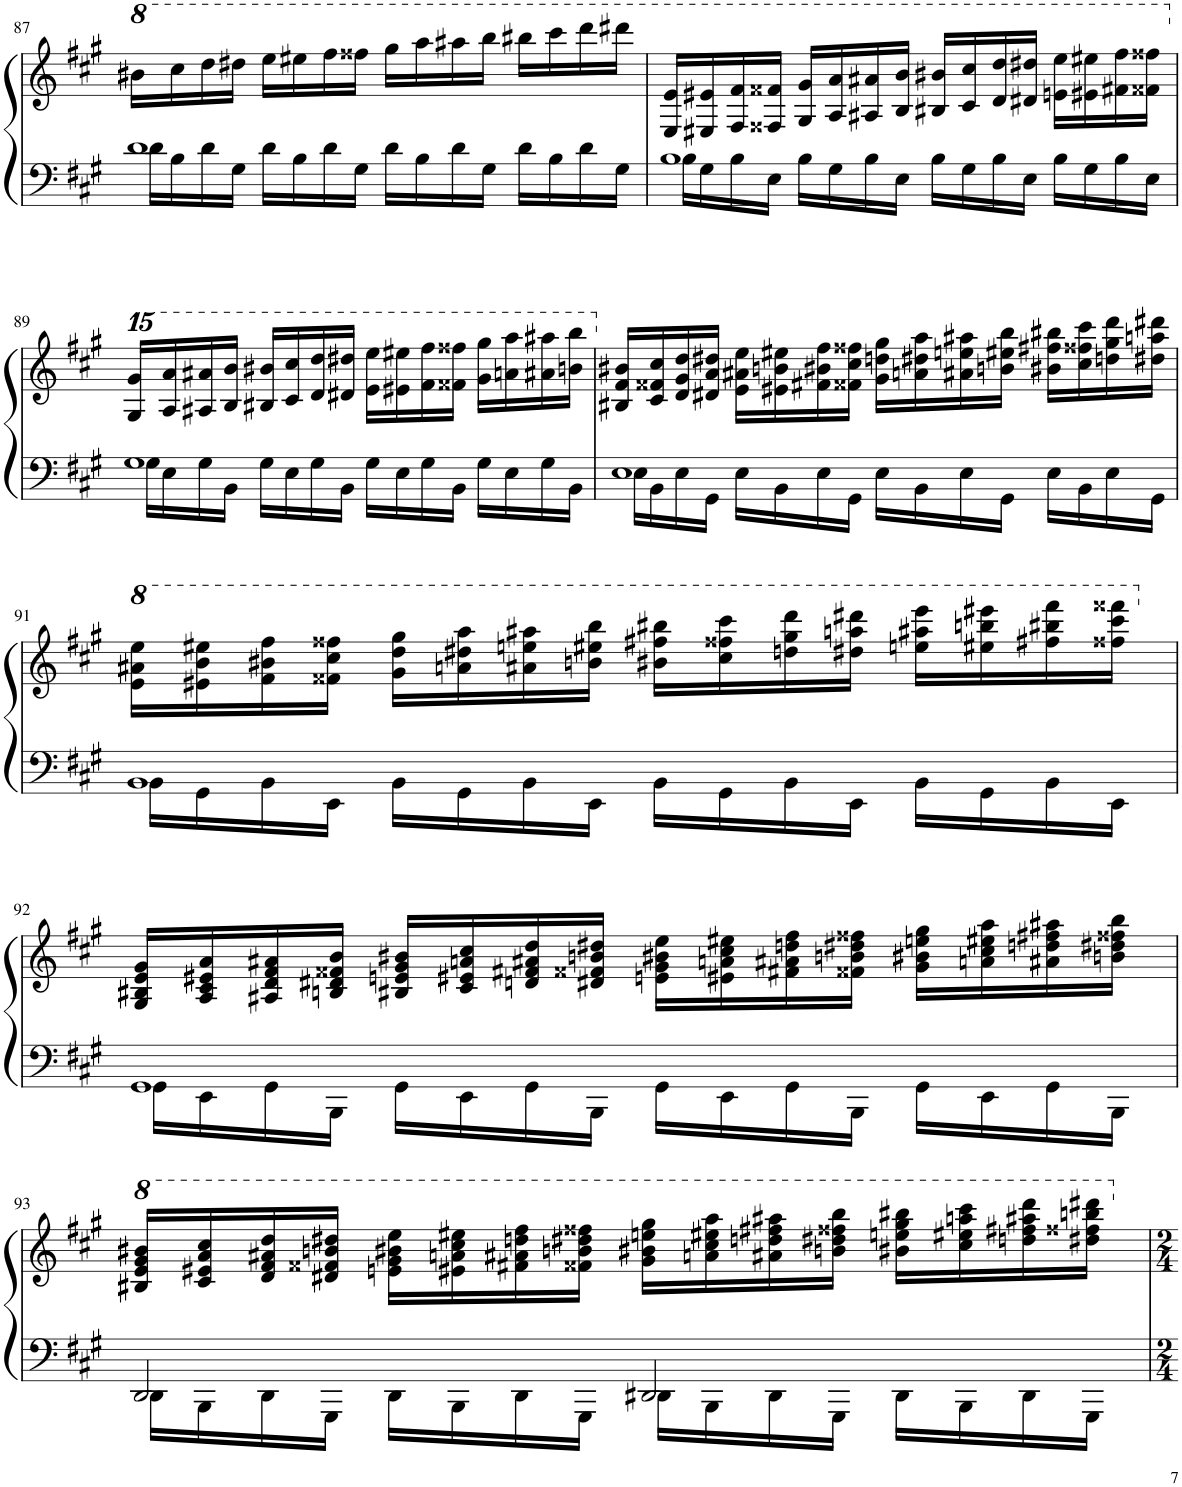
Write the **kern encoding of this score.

**kern	**kern
*part1	*part1
*staff2	*staff1
*I"Piano	*
*I'Pno.	*
!!LO:PB:g=z
*clefF4	*clefG2
*k[f#c#g#]	*k[f#c#g#]
*M4/4	*M4/4
=87	=87
*^	*
*	*	*8va
1d	16d\LL	16bb#X\LL
.	16B\	16ccc#\
.	16d\	16ddd\
.	16G#\JJ	16ddd#X\JJ
.	16d\LL	16eee\LL
.	16B\	16eee#X\
.	16d\	16fff#\
.	16G#\JJ	16fff##X\JJ
.	16d\LL	16ggg#\LL
.	16B\	16aaa\
.	16d\	16aaa#X\
.	16G#\JJ	16bbb\JJ
.	16d\LL	16bbb#X\LL
.	16B\	16cccc#\
.	16d\	16dddd\
.	16G#\JJ	16dddd#X\JJ
=88	=88	=88
1B	16B\LL	16e/ 16ee/LL
.	16G#\	16e#X/ 16ee#X/
.	16B\	16f#/ 16ff#/
.	16E\JJ	16f##X/ 16ff##X/JJ
.	16B\LL	16g#/ 16gg#/LL
.	16G#\	16a/ 16aa/
.	16B\	16a#X/ 16aa#X/
.	16E\JJ	16b/ 16bb/JJ
.	16B\LL	16b#X/ 16bb#X/LL
.	16G#\	16cc#/ 16ccc#/
.	16B\	16dd/ 16ddd/
.	16E\JJ	16dd#X/ 16ddd#X/JJ
.	16B\LL	16een\ 16eee\LL
.	16G#\	16ee#X\ 16eee#X\
.	16B\	16ff#X\ 16fff#\
.	16E\JJ	16ff##X\ 16fff##X\JJ
!!LO:LB:g=z
=89	=89	=89
*	*	*X8va
*	*	*15ma
1G#	16G#\LL	16gg#/ 16ggg#/LL
.	16E\	16aa/ 16aaa/
.	16G#\	16aa#X/ 16aaa#X/
.	16BB\JJ	16bb/ 16bbb/JJ
.	16G#\LL	16bb#X/ 16bbb#X/LL
.	16E\	16ccc#/ 16cccc#/
.	16G#\	16ddd/ 16dddd/
.	16BB\JJ	16ddd#X/ 16dddd#X/JJ
.	16G#\LL	16eee\ 16eeee\LL
.	16E\	16eee#X\ 16eeee#X\
.	16G#\	16fff#\ 16ffff#\
.	16BB\JJ	16fff##X\ 16ffff##X\JJ
.	16G#\LL	16ggg#\ 16gggg#\LL
.	16E\	16aaan\ 16aaaa\
.	16G#\	16aaa#X\ 16aaaa#X\
.	16BB\JJ	16bbbn\ 16bbbb\JJ
=90	=90	=90
*	*	*X15ma
1E	16E\LL	16B#X/ 16f#/ 16b#X/LL
.	16BB\	16c#/ 16f##X/ 16cc#/
.	16E\	16d/ 16g#/ 16dd/
.	16GG#\JJ	16d#X/ 16a/ 16dd#X/JJ
.	16E\LL	16e\ 16a#X\ 16ee\LL
.	16BB\	16e#X\ 16bn\ 16ee#X\
.	16E\	16f#X\ 16b#X\ 16ff#\
.	16GG#\JJ	16f##X\ 16cc#\ 16ff##X\JJ
.	16E\LL	16g#\ 16ddn\ 16gg#\LL
.	16BB\	16an\ 16dd#X\ 16aa\
.	16E\	16a#X\ 16een\ 16aa#X\
.	16GG#\JJ	16bn\ 16ee#X\ 16bb\JJ
.	16E\LL	16b#X\ 16ff#X\ 16bb#X\LL
.	16BB\	16cc#\ 16ff##X\ 16ccc#\
.	16E\	16ddn\ 16gg#\ 16ddd\
.	16GG#\JJ	16dd#X\ 16aan\ 16ddd#X\JJ
!!LO:LB:g=z
=91	=91	=91
*	*	*8va
1BB	16BB\LL	16ee\ 16aa#X\ 16eee\LL
.	16GG#\	16ee#X\ 16bb\ 16eee#X\
.	16BB\	16ff#\ 16bb#X\ 16fff#\
.	16EE\JJ	16ff##X\ 16ccc#\ 16fff##X\JJ
.	16BB\LL	16gg#\ 16ddd\ 16ggg#\LL
.	16GG#\	16aan\ 16ddd#X\ 16aaa\
.	16BB\	16aa#X\ 16eeen\ 16aaa#X\
.	16EE\JJ	16bbn\ 16eee#X\ 16bbb\JJ
.	16BB\LL	16bb#X\ 16fff#X\ 16bbb#X\LL
.	16GG#\	16ccc#\ 16fff##X\ 16cccc#\
.	16BB\	16dddn\ 16ggg#\ 16dddd\
.	16EE\JJ	16ddd#X\ 16aaan\ 16dddd#X\JJ
.	16BB\LL	16eeen\ 16aaa#X\ 16eeee\LL
.	16GG#\	16eee#X\ 16bbbn\ 16eeee#X\
.	16BB\	16fff#X\ 16bbb#X\ 16ffff#\
.	16EE\JJ	16fff##X\ 16cccc#\ 16ffff##X\JJ
!!LO:LB:g=z
=92	=92	=92
*	*	*X8va
1GG#	16GG#\LL	16G#/ 16B#X/ 16e/ 16g#/LL
.	16EE\	16A/ 16c#/ 16e#X/ 16a/
.	16GG#\	16A#X/ 16d/ 16f#/ 16a#X/
.	16BBB\JJ	16Bn/ 16d#X/ 16f##X/ 16b/JJ
.	16GG#\LL	16B#X/ 16en/ 16g#/ 16b#X/LL
.	16EE\	16c#/ 16e#X/ 16an/ 16cc#/
.	16GG#\	16dn/ 16f#X/ 16a#X/ 16dd/
.	16BBB\JJ	16d#X/ 16f##X/ 16bn/ 16dd#X/JJ
.	16GG#\LL	16en\ 16g#\ 16b#X\ 16ee\LL
.	16EE\	16e#X\ 16an\ 16cc#\ 16ee#X\
.	16GG#\	16f#X\ 16a#X\ 16ddn\ 16ff#\
.	16BBB\JJ	16f##X\ 16bn\ 16dd#X\ 16ff##X\JJ
.	16GG#\LL	16g#\ 16b#X\ 16een\ 16gg#\LL
.	16EE\	16an\ 16cc#\ 16ee#X\ 16aa\
.	16GG#\	16a#X\ 16ddn\ 16ff#X\ 16aa#X\
.	16BBB\JJ	16bn\ 16dd#X\ 16ff##X\ 16bb\JJ
!!LO:LB:g=z
=93	=93	=93
*	*	*8va
2DD/	16DD\LL	16b#X/ 16ee/ 16gg#/ 16bb#X/LL
.	16BBB\	16cc#/ 16ee#X/ 16aa/ 16ccc#/
.	16DD\	16dd/ 16ff#/ 16aa#X/ 16ddd/
.	16GGG#\JJ	16dd#X/ 16ff##X/ 16bbn/ 16ddd#X/JJ
.	16DD\LL	16een\ 16gg#\ 16bb#X\ 16eee\LL
.	16BBB\	16ee#X\ 16aan\ 16ccc#\ 16eee#X\
.	16DD\	16ff#X\ 16aa#X\ 16dddn\ 16fff#\
.	16GGG#\JJ	16ff##X\ 16bbn\ 16ddd#X\ 16fff##X\JJ
2DD#X/	16DD#\LL	16gg#\ 16bb#X\ 16eeen\ 16ggg#\LL
.	16BBB\	16aan\ 16ccc#\ 16eee#X\ 16aaa\
.	16DD#\	16aa#X\ 16dddn\ 16fff#X\ 16aaa#X\
.	16GGG#\JJ	16bbn\ 16ddd#X\ 16fff##X\ 16bbb\JJ
.	16DD#\LL	16bb#X\ 16eeen\ 16ggg#\ 16bbb#X\LL
.	16BBB\	16ccc#\ 16eee#X\ 16aaan\ 16cccc#\
.	16DD#\	16dddn\ 16fff#X\ 16aaa#X\ 16dddd\
.	16GGG#\JJ	16ddd#X\ 16fff##X\ 16bbbn\ 16dddd#X\JJ
*	*	*X8va
*v	*v	*
=	=
*-	*-
